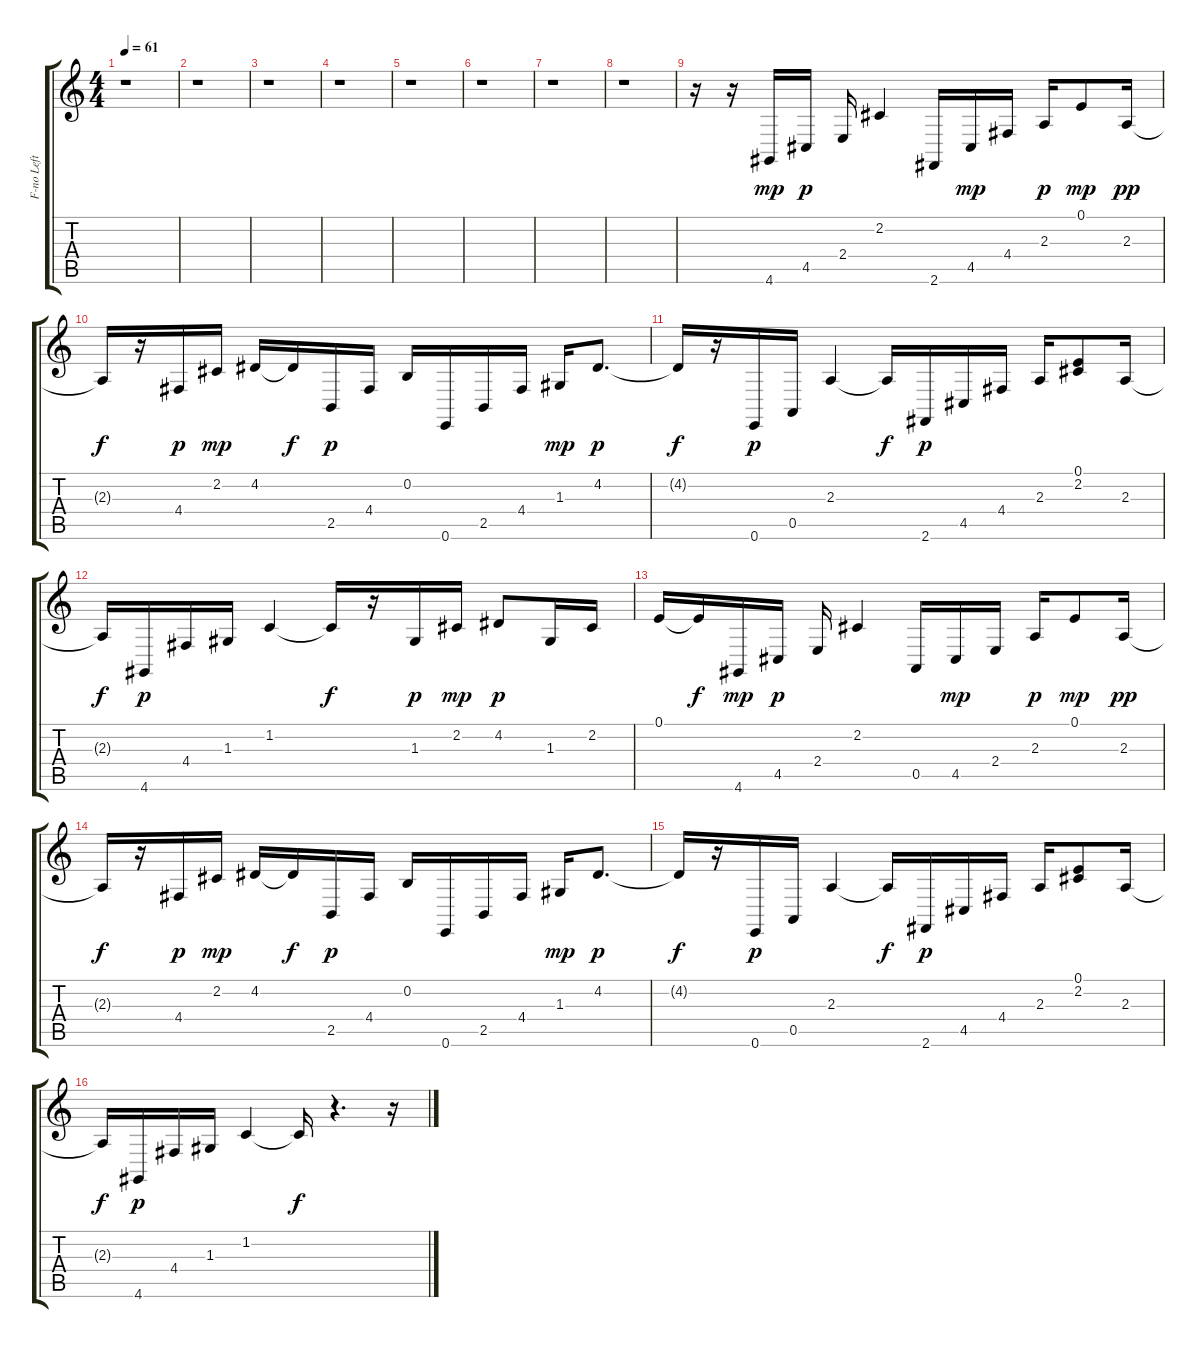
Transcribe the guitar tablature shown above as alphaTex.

\track ("F-no Left 12" "F-no Left ") {instrument brightacousticpiano}
\staff {score tabs}
\tuning (E4 B3 G3 D3 A2 E2) {hide}
\ts (4 4)
\tempo 61
\clef g2
\ks c
r.1{dy f} |
r.1 |
r.1 |
r.1 |
r.1 |
r.1 |
r.1 |
r.1 |
r.16 r.16 4.6.16{dy mp} 4.5.16{dy p} 2.4.16 2.2.4 2.6.16 4.5.16{dy mp} 4.4.16 2.3.16{dy p} 0.1.8{dy mp} 2.3.16{dy pp} |
2.3{t}.16{dy f} r.16 4.4.16{dy p} 2.2.16{dy mp} 4.2.16 4.2{t}.16{dy f} 2.5.16{dy p} 4.4.16 0.2.16 0.6.16 2.5.16 4.4.16 1.3.16{dy mp} 4.2.8{d dy p} |
4.2{t}.16{dy f} r.16 0.6.16{dy p} 0.5.16 2.3.4 2.3{t}.16{dy f} 2.6.16{dy p} 4.5.16 4.4.16 2.3.16 (0.1 2.2).8 2.3.16 |
2.3{t}.16{dy f} 4.6.16{dy p} 4.4.16 1.3.16 1.2.4 1.2{t}.16{dy f} r.16 1.3.16{dy p} 2.2.16{dy mp} 4.2.8{dy p} 1.3.16 2.2.16 |
0.1.16 0.1{t}.16{dy f} 4.6.16{dy mp} 4.5.16{dy p} 2.4.16 2.2.4 0.5.16 4.5.16{dy mp} 2.4.16 2.3.16{dy p} 0.1.8{dy mp} 2.3.16{dy pp} |
2.3{t}.16{dy f} r.16 4.4.16{dy p} 2.2.16{dy mp} 4.2.16 4.2{t}.16{dy f} 2.5.16{dy p} 4.4.16 0.2.16 0.6.16 2.5.16 4.4.16 1.3.16{dy mp} 4.2.8{d dy p} |
4.2{t}.16{dy f} r.16 0.6.16{dy p} 0.5.16 2.3.4 2.3{t}.16{dy f} 2.6.16{dy p} 4.5.16 4.4.16 2.3.16 (0.1 2.2).8 2.3.16 |
2.3{t}.16{dy f} 4.6.16{dy p} 4.4.16 1.3.16 1.2.4 1.2{t}.16{dy f} r.4{d} r.16
